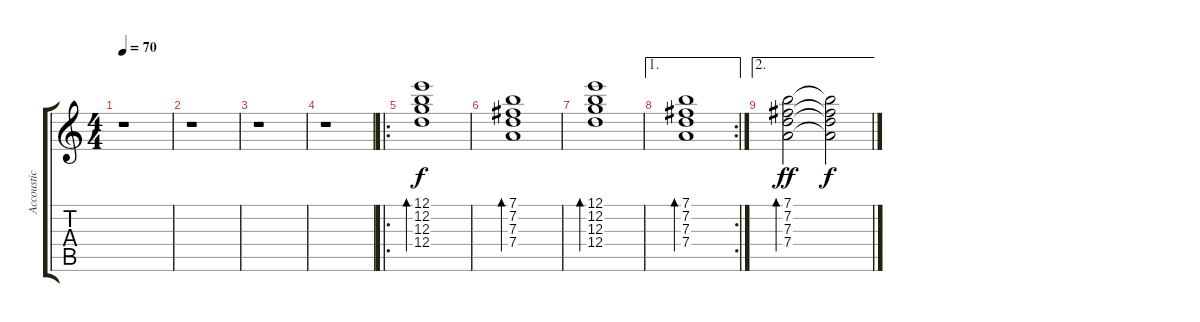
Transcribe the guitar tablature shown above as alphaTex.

\track ("Accoustic 3" "Accoustic ") {instrument acousticguitarnylon}
\staff {score tabs}
\tuning (E4 B3 G3 D3 A2 E2) {hide}
\ts (4 4)
\tempo 70
\clef g2
\ks c
r.1{dy ff} |
r.1 |
r.1 |
r.1 |
\ro
(12.1 12.2 12.3 12.4).1{bd 30 dy f} |
(7.1 7.2 7.3 7.4).1{bd 30} |
(12.1 12.2 12.3 12.4).1{bd 30} |
\ae 1
\rc 2
(7.1 7.2 7.3 7.4).1{bd 30} |
\ae 2
(7.1 7.2 7.3 7.4).2{bd 240 dy ff} (7.1{t} 7.2{t} 7.3{t} 7.4{t}).2{dy f}
